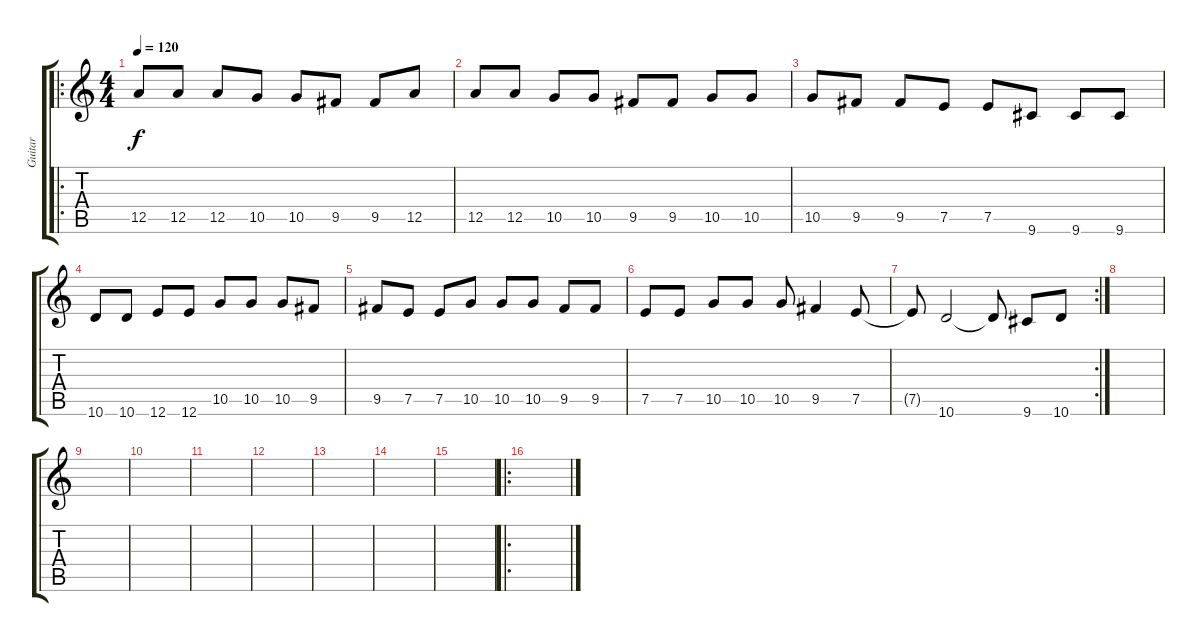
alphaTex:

\track ("Guitar" "Guitar") {instrument distortionguitar}
\staff {score tabs}
\tuning (E4 B3 G3 D3 A2 E2) {hide}
\ro
\ts (4 4)
\tempo 120
\clef g2
\ks c
12.5.8{dy f instrument distortionguitar} 12.5.8 12.5.8 10.5.8 10.5.8 9.5.8 9.5.8 12.5.8 |
12.5.8 12.5.8 10.5.8 10.5.8 9.5.8 9.5.8 10.5.8 10.5.8 |
10.5.8 9.5.8 9.5.8 7.5.8 7.5.8 9.6.8 9.6.8 9.6.8 |
10.6.8 10.6.8 12.6.8 12.6.8 10.5.8 10.5.8 10.5.8 9.5.8 |
9.5.8 7.5.8 7.5.8 10.5.8 10.5.8 10.5.8 9.5.8 9.5.8 |
7.5.8 7.5.8 10.5.8 10.5.8 10.5.8 9.5.4 7.5.8 |
\rc 2
7.5{t}.8 10.6.2 10.6{t}.8 9.6.8 10.6.8 |
|
|
|
|
|
|
|
|
\ro
